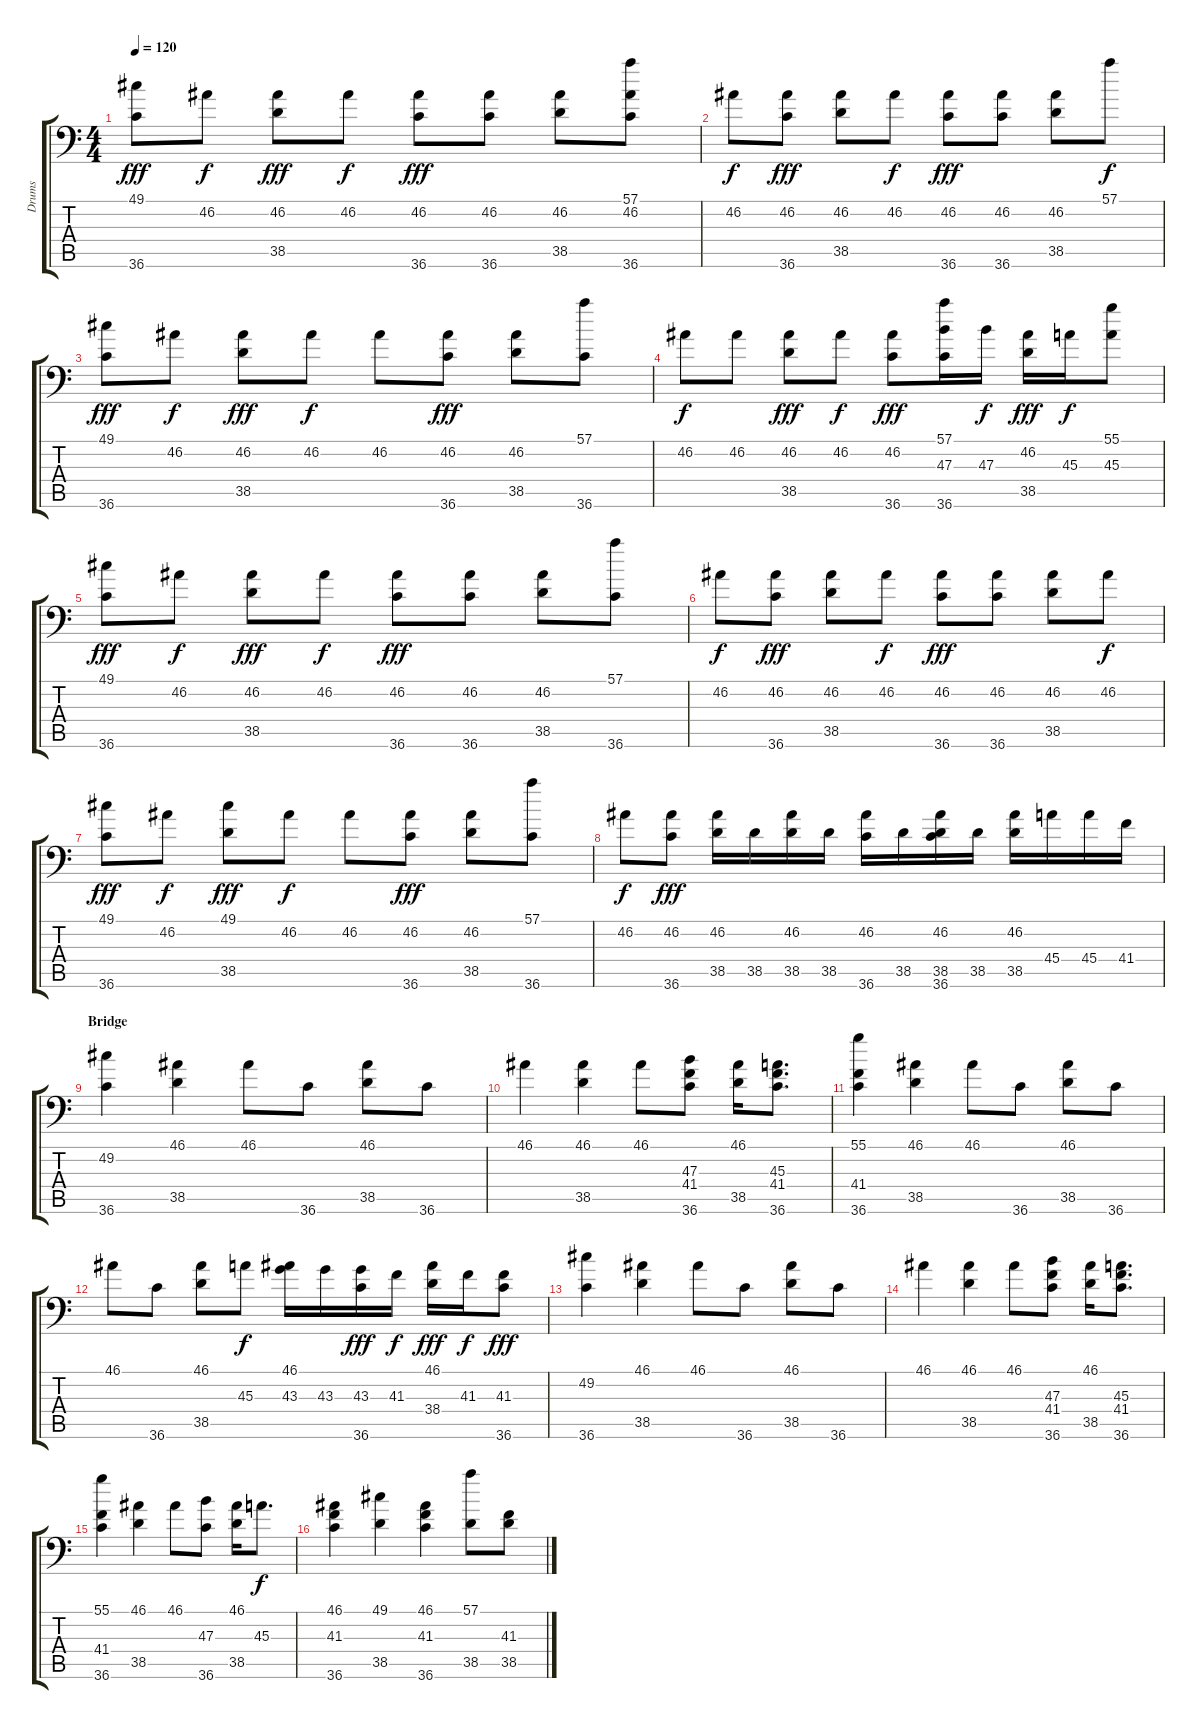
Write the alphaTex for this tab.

\track ("Drums" "Drums") {instrument acousticgrandpiano}
\staff {score tabs}
\tuning (C-1 C-1 C-1 C-1 C-1 C-1) {hide}
\ts (4 4)
\tempo 120
\clef f4
\ks c
(49.1 36.6).8{dy fff} 46.2.8{dy f} (46.2 38.5).8{dy fff} 46.2.8{dy f} (46.2 36.6).8{dy fff} (46.2 36.6).8 (46.2 38.5).8 (57.1 46.2 36.6).8 |
46.2.8{dy f} (46.2 36.6).8{dy fff} (46.2 38.5).8 46.2.8{dy f} (46.2 36.6).8{dy fff} (46.2 36.6).8 (46.2 38.5).8 57.1.8{dy f} |
(49.1 36.6).8{dy fff} 46.2.8{dy f} (46.2 38.5).8{dy fff} 46.2.8{dy f} 46.2.8 (46.2 36.6).8{dy fff} (46.2 38.5).8 (57.1 36.6).8 |
46.2.8{dy f} 46.2.8 (46.2 38.5).8{dy fff} 46.2.8{dy f} (46.2 36.6).8{dy fff} (57.1 47.3 36.6).16 47.3.16{dy f} (46.2 38.5).16{dy fff} 45.3.16{dy f} (55.1 45.3).8 |
(49.1 36.6).8{dy fff} 46.2.8{dy f} (46.2 38.5).8{dy fff} 46.2.8{dy f} (46.2 36.6).8{dy fff} (46.2 36.6).8 (46.2 38.5).8 (57.1 36.6).8 |
46.2.8{dy f} (46.2 36.6).8{dy fff} (46.2 38.5).8 46.2.8{dy f} (46.2 36.6).8{dy fff} (46.2 36.6).8 (46.2 38.5).8 46.2.8{dy f} |
(49.1 36.6).8{dy fff} 46.2.8{dy f} (49.1 38.5).8{dy fff} 46.2.8{dy f} 46.2.8 (46.2 36.6).8{dy fff} (46.2 38.5).8 (57.1 36.6).8 |
46.2.8{dy f} (46.2 36.6).8{dy fff} (46.2 38.5).16 38.5.16 (46.2 38.5).16 38.5.16 (46.2 36.6).16 38.5.16 (46.2 38.5 36.6).16 38.5.16 (46.2 38.5).16 45.4.16 45.4.16 41.4.16 |
\section ("" "Bridge")
(49.2 36.6).4 (46.1 38.5).4 46.1.8 36.6.8 (46.1 38.5).8 36.6.8 |
46.1.4 (46.1 38.5).4 46.1.8 (47.3 41.4 36.6).8 (46.1 38.5).16 (45.3 41.4 36.6).8{d} |
(55.1 41.4 36.6).4 (46.1 38.5).4 46.1.8 36.6.8 (46.1 38.5).8 36.6.8 |
46.1.8 36.6.8 (46.1 38.5).8 45.3.8{dy f} (46.1 43.3).16 43.3.16 (43.3 36.6).16{dy fff} 41.3.16{dy f} (46.1 38.4).16{dy fff} 41.3.16{dy f} (41.3 36.6).8{dy fff} |
(49.2 36.6).4 (46.1 38.5).4 46.1.8 36.6.8 (46.1 38.5).8 36.6.8 |
46.1.4 (46.1 38.5).4 46.1.8 (47.3 41.4 36.6).8 (46.1 38.5).16 (45.3 41.4 36.6).8{d} |
(55.1 41.4 36.6).4 (46.1 38.5).4 46.1.8 (47.3 36.6).8 (46.1 38.5).16 45.3.8{d dy f} |
(46.1 41.3 36.6).4 (49.1 38.5).4 (46.1 41.3 36.6).4 (57.1 38.5).8 (41.3 38.5).8
